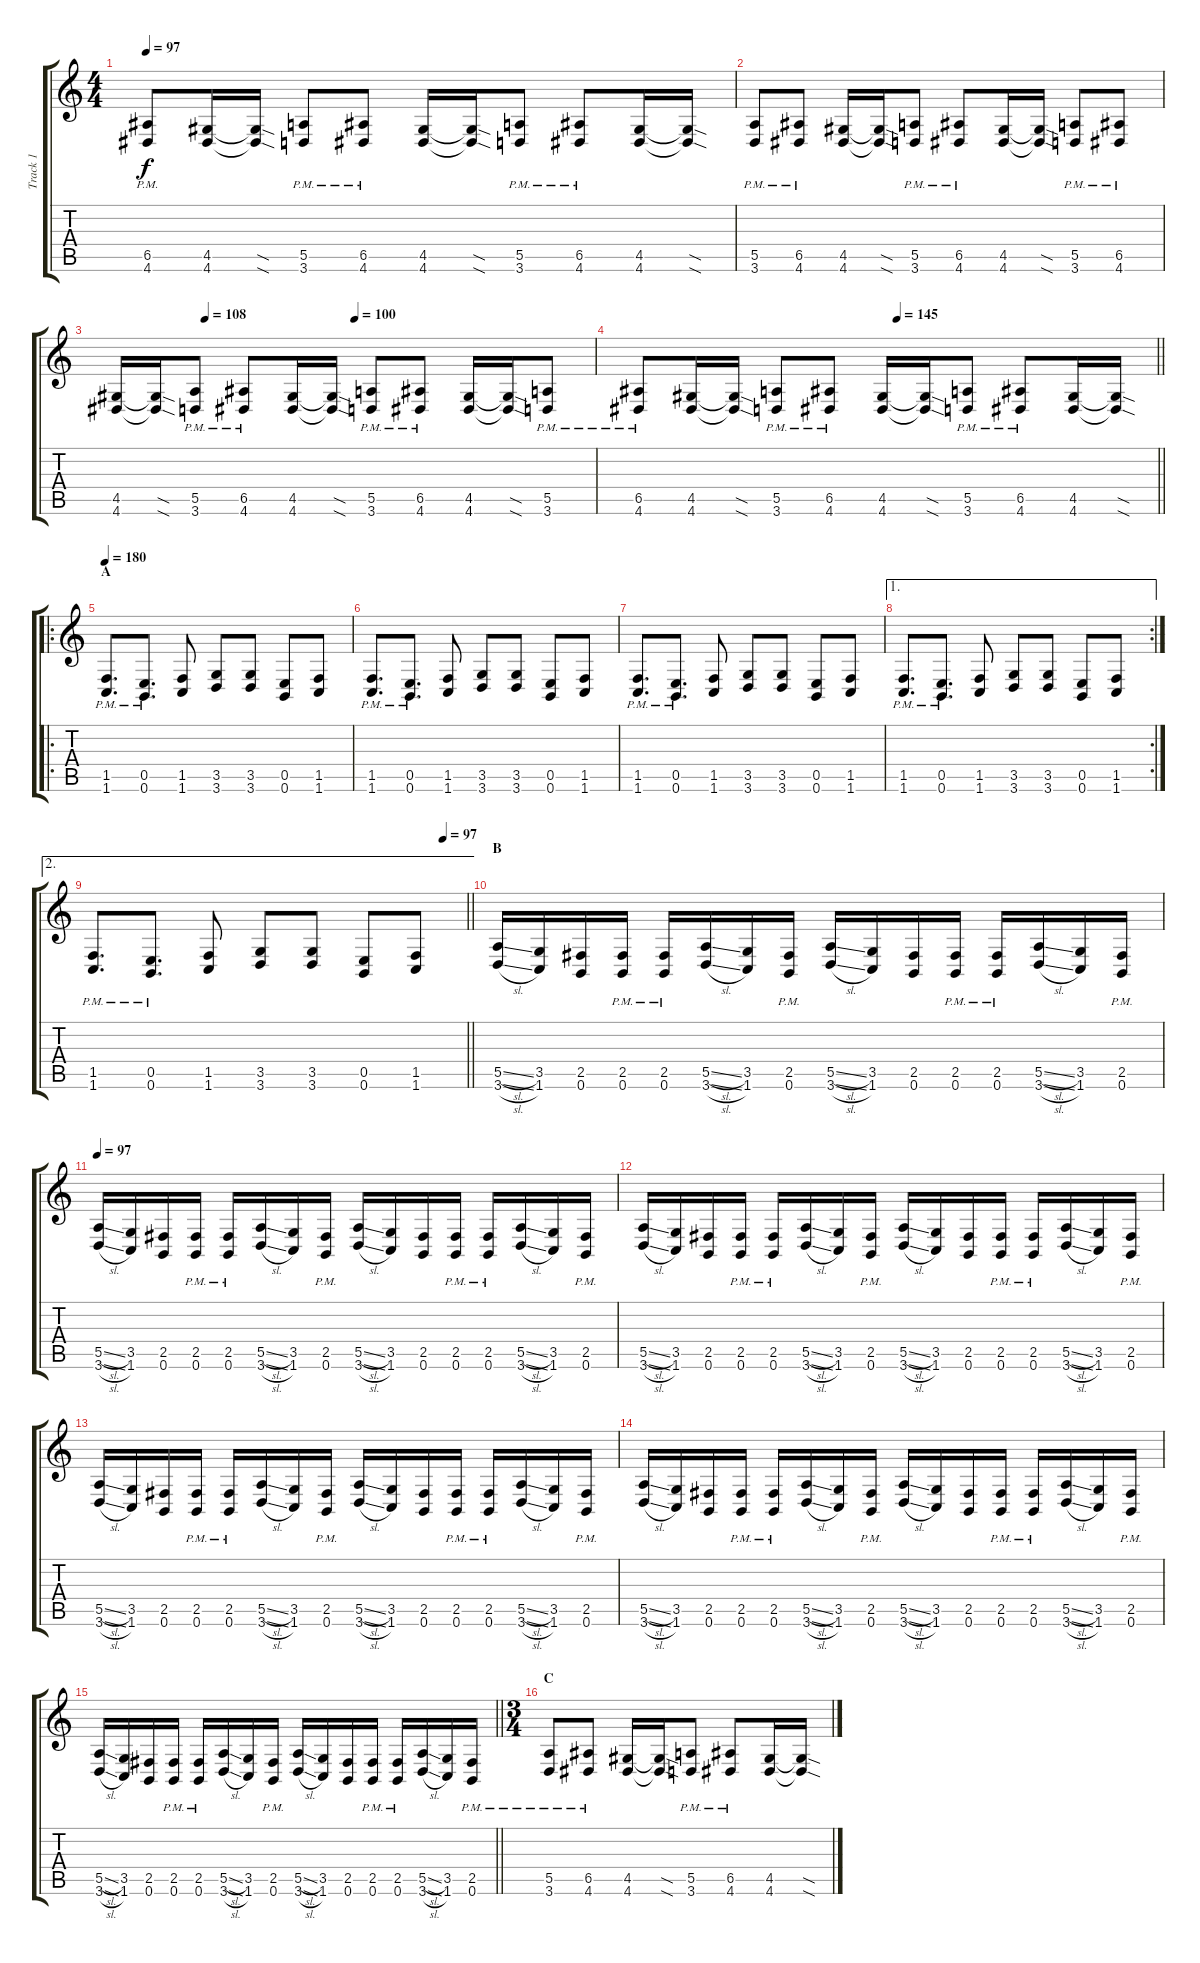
\track ("Track 1" "Track 1") {instrument distortionguitar}
\staff {score tabs}
\tuning (B3 Gb3 D3 A2 E2 B1) {hide}
\ts (4 4)
\tempo 97
\clef g2
\ks c
(6.5{pm} 4.6{pm}).8{dy f} (4.5 4.6).16 (4.5{sod t} 4.6{sod t}).16 (5.5{pm} 3.6{pm}).8 (6.5{pm} 4.6{pm}).8 (4.5 4.6).16 (4.5{sod t} 4.6{sod t}).16 (5.5{pm} 3.6{pm}).8 (6.5{pm} 4.6{pm}).8 (4.5 4.6).16 (4.5{sod t} 4.6{sod t}).16 |
(5.5{pm} 3.6{pm}).8 (6.5{pm} 4.6{pm}).8 (4.5 4.6).16 (4.5{sod t} 4.6{sod t}).16 (5.5{pm} 3.6{pm}).8 (6.5{pm} 4.6{pm}).8 (4.5 4.6).16 (4.5{sod t} 4.6{sod t}).16 (5.5{pm} 3.6{pm}).8 (6.5{pm} 4.6{pm}).8 |
\tempo (108 0.1875)
\tempo (100 0.5)
(4.5 4.6).16 (4.5{sod t} 4.6{sod t}).16 (5.5{pm} 3.6{pm}).8 (6.5{pm} 4.6{pm}).8 (4.5 4.6).16 (4.5{sod t} 4.6{sod t}).16 (5.5{pm} 3.6{pm}).8 (6.5{pm} 4.6{pm}).8 (4.5 4.6).16 (4.5{sod t} 4.6{sod t}).16 (5.5{pm} 3.6{pm}).8 |
\tempo (145 0.5)
\barLineRight lightlight
(6.5{pm} 4.6{pm}).8 (4.5 4.6).16 (4.5{sod t} 4.6{sod t}).16 (5.5{pm} 3.6{pm}).8 (6.5{pm} 4.6{pm}).8 (4.5 4.6).16 (4.5{sod t} 4.6{sod t}).16 (5.5{pm} 3.6{pm}).8 (6.5{pm} 4.6{pm}).8 (4.5 4.6).16 (4.5{sod t} 4.6{sod t}).16 |
\ro
\section ("" "A")
\tempo 180
(1.5{pm} 1.6{pm}).8{d} (0.5{pm} 0.6{pm}).8{d} (1.5 1.6).8 (3.5 3.6).8 (3.5 3.6).8 (0.5 0.6).8 (1.5 1.6).8 |
(1.5{pm} 1.6{pm}).8{d} (0.5{pm} 0.6{pm}).8{d} (1.5 1.6).8 (3.5 3.6).8 (3.5 3.6).8 (0.5 0.6).8 (1.5 1.6).8 |
(1.5{pm} 1.6{pm}).8{d} (0.5{pm} 0.6{pm}).8{d} (1.5 1.6).8 (3.5 3.6).8 (3.5 3.6).8 (0.5 0.6).8 (1.5 1.6).8 |
\ae 1
\rc 2
(1.5{pm} 1.6{pm}).8{d} (0.5{pm} 0.6{pm}).8{d} (1.5 1.6).8 (3.5 3.6).8 (3.5 3.6).8 (0.5 0.6).8 (1.5 1.6).8 |
\ae 2
\tempo (97 0.9375)
\barLineRight lightlight
(1.5{pm} 1.6{pm}).8{d} (0.5{pm} 0.6{pm}).8{d} (1.5 1.6).8 (3.5 3.6).8 (3.5 3.6).8 (0.5 0.6).8 (1.5 1.6).8 |
\section ("" "B")
(5.5{sl} 3.6{sl}).16 (3.5 1.6).16 (2.5 0.6).16 (2.5{pm} 0.6{pm}).16 (2.5{pm} 0.6{pm}).16 (5.5{sl} 3.6{sl}).16 (3.5 1.6).16 (2.5{pm} 0.6{pm}).16 (5.5{sl} 3.6{sl}).16 (3.5 1.6).16 (2.5 0.6).16 (2.5{pm} 0.6{pm}).16 (2.5{pm} 0.6{pm}).16 (5.5{sl} 3.6{sl}).16 (3.5 1.6).16 (2.5{pm} 0.6{pm}).16 |
\tempo 97
(5.5{sl} 3.6{sl}).16 (3.5 1.6).16 (2.5 0.6).16 (2.5{pm} 0.6{pm}).16 (2.5{pm} 0.6{pm}).16 (5.5{sl} 3.6{sl}).16 (3.5 1.6).16 (2.5{pm} 0.6{pm}).16 (5.5{sl} 3.6{sl}).16 (3.5 1.6).16 (2.5 0.6).16 (2.5{pm} 0.6{pm}).16 (2.5{pm} 0.6{pm}).16 (5.5{sl} 3.6{sl}).16 (3.5 1.6).16 (2.5{pm} 0.6{pm}).16 |
(5.5{sl} 3.6{sl}).16 (3.5 1.6).16 (2.5 0.6).16 (2.5{pm} 0.6{pm}).16 (2.5{pm} 0.6{pm}).16 (5.5{sl} 3.6{sl}).16 (3.5 1.6).16 (2.5{pm} 0.6{pm}).16 (5.5{sl} 3.6{sl}).16 (3.5 1.6).16 (2.5 0.6).16 (2.5{pm} 0.6{pm}).16 (2.5{pm} 0.6{pm}).16 (5.5{sl} 3.6{sl}).16 (3.5 1.6).16 (2.5{pm} 0.6{pm}).16 |
(5.5{sl} 3.6{sl}).16 (3.5 1.6).16 (2.5 0.6).16 (2.5{pm} 0.6{pm}).16 (2.5{pm} 0.6{pm}).16 (5.5{sl} 3.6{sl}).16 (3.5 1.6).16 (2.5{pm} 0.6{pm}).16 (5.5{sl} 3.6{sl}).16 (3.5 1.6).16 (2.5 0.6).16 (2.5{pm} 0.6{pm}).16 (2.5{pm} 0.6{pm}).16 (5.5{sl} 3.6{sl}).16 (3.5 1.6).16 (2.5{pm} 0.6{pm}).16 |
(5.5{sl} 3.6{sl}).16 (3.5 1.6).16 (2.5 0.6).16 (2.5{pm} 0.6{pm}).16 (2.5{pm} 0.6{pm}).16 (5.5{sl} 3.6{sl}).16 (3.5 1.6).16 (2.5{pm} 0.6{pm}).16 (5.5{sl} 3.6{sl}).16 (3.5 1.6).16 (2.5 0.6).16 (2.5{pm} 0.6{pm}).16 (2.5{pm} 0.6{pm}).16 (5.5{sl} 3.6{sl}).16 (3.5 1.6).16 (2.5{pm} 0.6{pm}).16 |
\barLineRight lightlight
(5.5{sl} 3.6{sl}).16 (3.5 1.6).16 (2.5 0.6).16 (2.5{pm} 0.6{pm}).16 (2.5{pm} 0.6{pm}).16 (5.5{sl} 3.6{sl}).16 (3.5 1.6).16 (2.5{pm} 0.6{pm}).16 (5.5{sl} 3.6{sl}).16 (3.5 1.6).16 (2.5 0.6).16 (2.5{pm} 0.6{pm}).16 (2.5{pm} 0.6{pm}).16 (5.5{sl} 3.6{sl}).16 (3.5 1.6).16 (2.5{pm} 0.6{pm}).16 |
\ts (3 4)
\section ("" "C")
(5.5{pm} 3.6{pm}).8 (6.5{pm} 4.6{pm}).8 (4.5 4.6).16 (4.5{sod t} 4.6{sod t}).16 (5.5{pm} 3.6{pm}).8 (6.5{pm} 4.6{pm}).8 (4.5 4.6).16 (4.5{sod t} 4.6{sod t}).16
